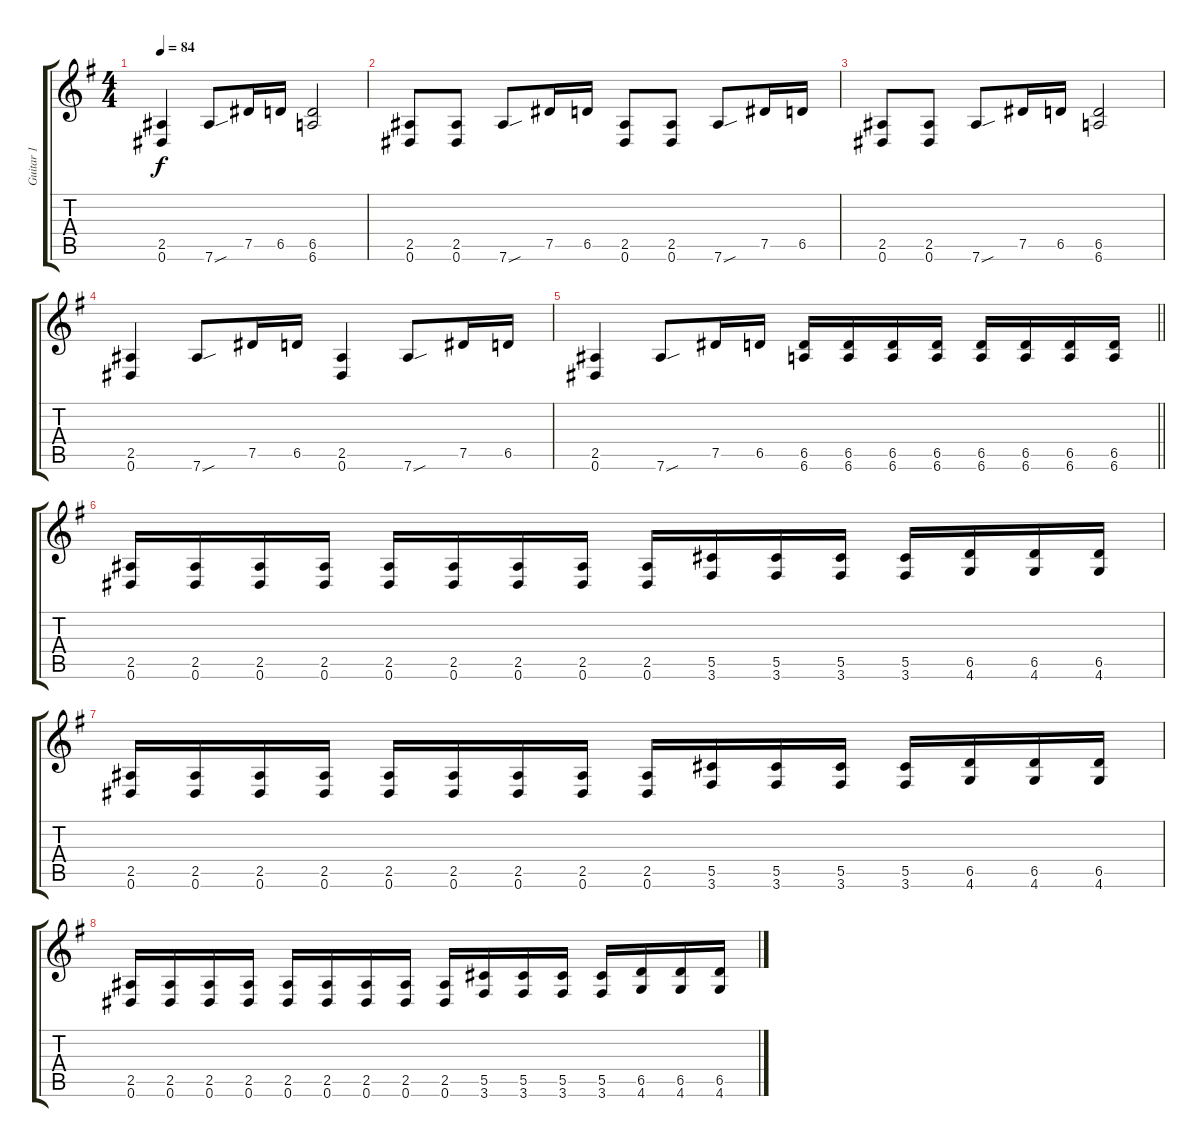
\track ("Guitar 1" "Guitar 1") {instrument distortionguitar}
\staff {score tabs}
\tuning (Eb4 Bb3 Gb3 Db3 Ab2 Eb2) {hide}
\ts (4 4)
\tempo 84
\clef g2
\ks eminor
(2.5 0.6).4{dy f} 7.6{sou}.8 7.5.16 6.5.16 (6.5 6.6).2 |
(2.5 0.6).8 (2.5 0.6).8 7.6{sou}.8 7.5.16 6.5.16 (2.5 0.6).8 (2.5 0.6).8 7.6{sou}.8 7.5.16 6.5.16 |
(2.5 0.6).8 (2.5 0.6).8 7.6{sou}.8 7.5.16 6.5.16 (6.5 6.6).2 |
(2.5 0.6).4 7.6{sou}.8 7.5.16 6.5.16 (2.5 0.6).4 7.6{sou}.8 7.5.16 6.5.16 |
\barLineRight lightlight
(2.5 0.6).4 7.6{sou}.8 7.5.16 6.5.16 (6.5 6.6).16 (6.5 6.6).16 (6.5 6.6).16 (6.5 6.6).16 (6.5 6.6).16 (6.5 6.6).16 (6.5 6.6).16 (6.5 6.6).16 |
(2.5 0.6).16 (2.5 0.6).16 (2.5 0.6).16 (2.5 0.6).16 (2.5 0.6).16 (2.5 0.6).16 (2.5 0.6).16 (2.5 0.6).16 (2.5 0.6).16 (5.5 3.6).16 (5.5 3.6).16 (5.5 3.6).16 (5.5 3.6).16 (6.5 4.6).16 (6.5 4.6).16 (6.5 4.6).16 |
(2.5 0.6).16 (2.5 0.6).16 (2.5 0.6).16 (2.5 0.6).16 (2.5 0.6).16 (2.5 0.6).16 (2.5 0.6).16 (2.5 0.6).16 (2.5 0.6).16 (5.5 3.6).16 (5.5 3.6).16 (5.5 3.6).16 (5.5 3.6).16 (6.5 4.6).16 (6.5 4.6).16 (6.5 4.6).16 |
(2.5 0.6).16 (2.5 0.6).16 (2.5 0.6).16 (2.5 0.6).16 (2.5 0.6).16 (2.5 0.6).16 (2.5 0.6).16 (2.5 0.6).16 (2.5 0.6).16 (5.5 3.6).16 (5.5 3.6).16 (5.5 3.6).16 (5.5 3.6).16 (6.5 4.6).16 (6.5 4.6).16 (6.5 4.6).16
